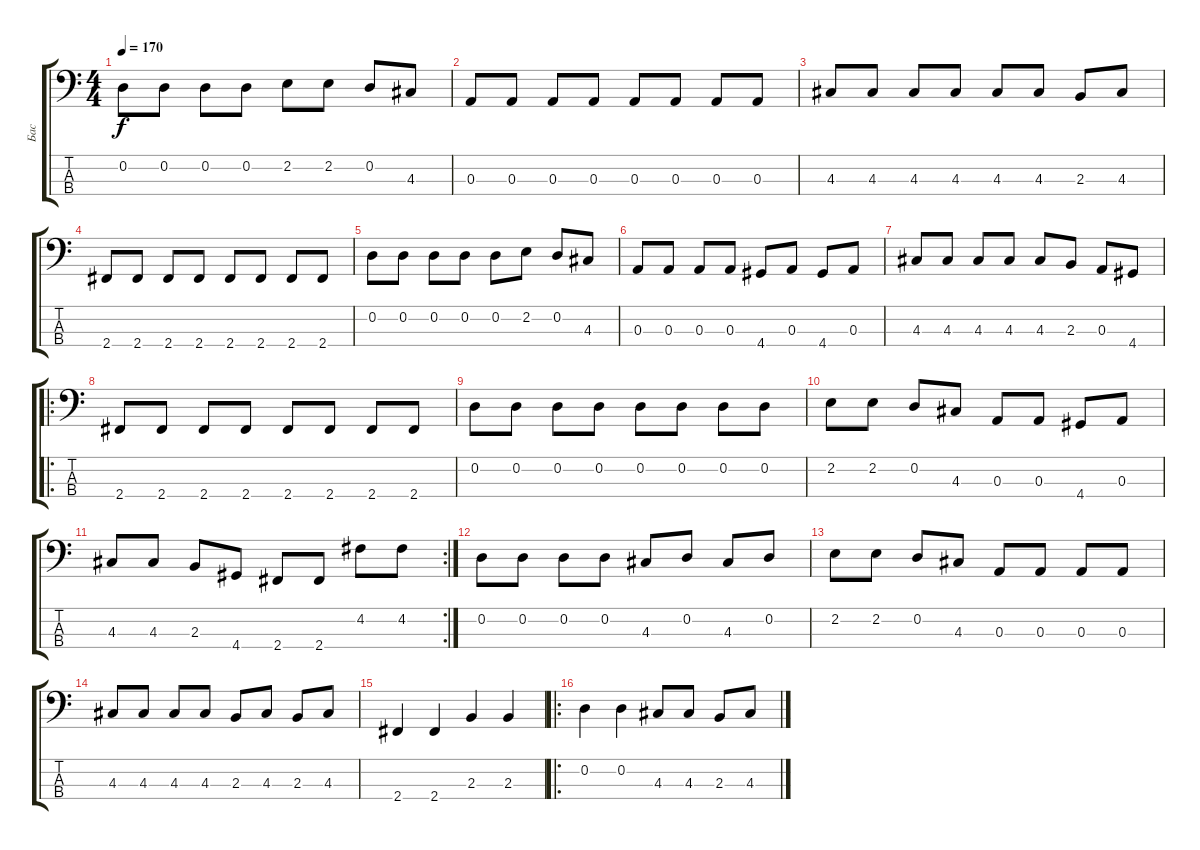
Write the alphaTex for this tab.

\track ("Бас" "Бас") {instrument electricbasspick}
\staff {score tabs}
\tuning (G2 D2 A1 E1) {hide}
\ts (4 4)
\tempo 170
\clef f4
\ks c
0.2.8{dy f} 0.2.8 0.2.8 0.2.8 2.2.8 2.2.8 0.2.8 4.3.8 |
0.3.8 0.3.8 0.3.8 0.3.8 0.3.8 0.3.8 0.3.8 0.3.8 |
4.3.8 4.3.8 4.3.8 4.3.8 4.3.8 4.3.8 2.3.8 4.3.8 |
2.4.8 2.4.8 2.4.8 2.4.8 2.4.8 2.4.8 2.4.8 2.4.8 |
0.2.8 0.2.8 0.2.8 0.2.8 0.2.8 2.2.8 0.2.8 4.3.8 |
0.3.8 0.3.8 0.3.8 0.3.8 4.4.8 0.3.8 4.4.8 0.3.8 |
4.3.8 4.3.8 4.3.8 4.3.8 4.3.8 2.3.8 0.3.8 4.4.8 |
\ro
2.4.8 2.4.8 2.4.8 2.4.8 2.4.8 2.4.8 2.4.8 2.4.8 |
0.2.8 0.2.8 0.2.8 0.2.8 0.2.8 0.2.8 0.2.8 0.2.8 |
2.2.8 2.2.8 0.2.8 4.3.8 0.3.8 0.3.8 4.4.8 0.3.8 |
\rc 2
4.3.8 4.3.8 2.3.8 4.4.8 2.4.8 2.4.8 4.2.8 4.2.8 |
0.2.8 0.2.8 0.2.8 0.2.8 4.3.8 0.2.8 4.3.8 0.2.8 |
2.2.8 2.2.8 0.2.8 4.3.8 0.3.8 0.3.8 0.3.8 0.3.8 |
4.3.8 4.3.8 4.3.8 4.3.8 2.3.8 4.3.8 2.3.8 4.3.8 |
2.4.4 2.4.4 2.3.4 2.3.4 |
\ro
0.2.4 0.2.4 4.3.8 4.3.8 2.3.8 4.3.8
